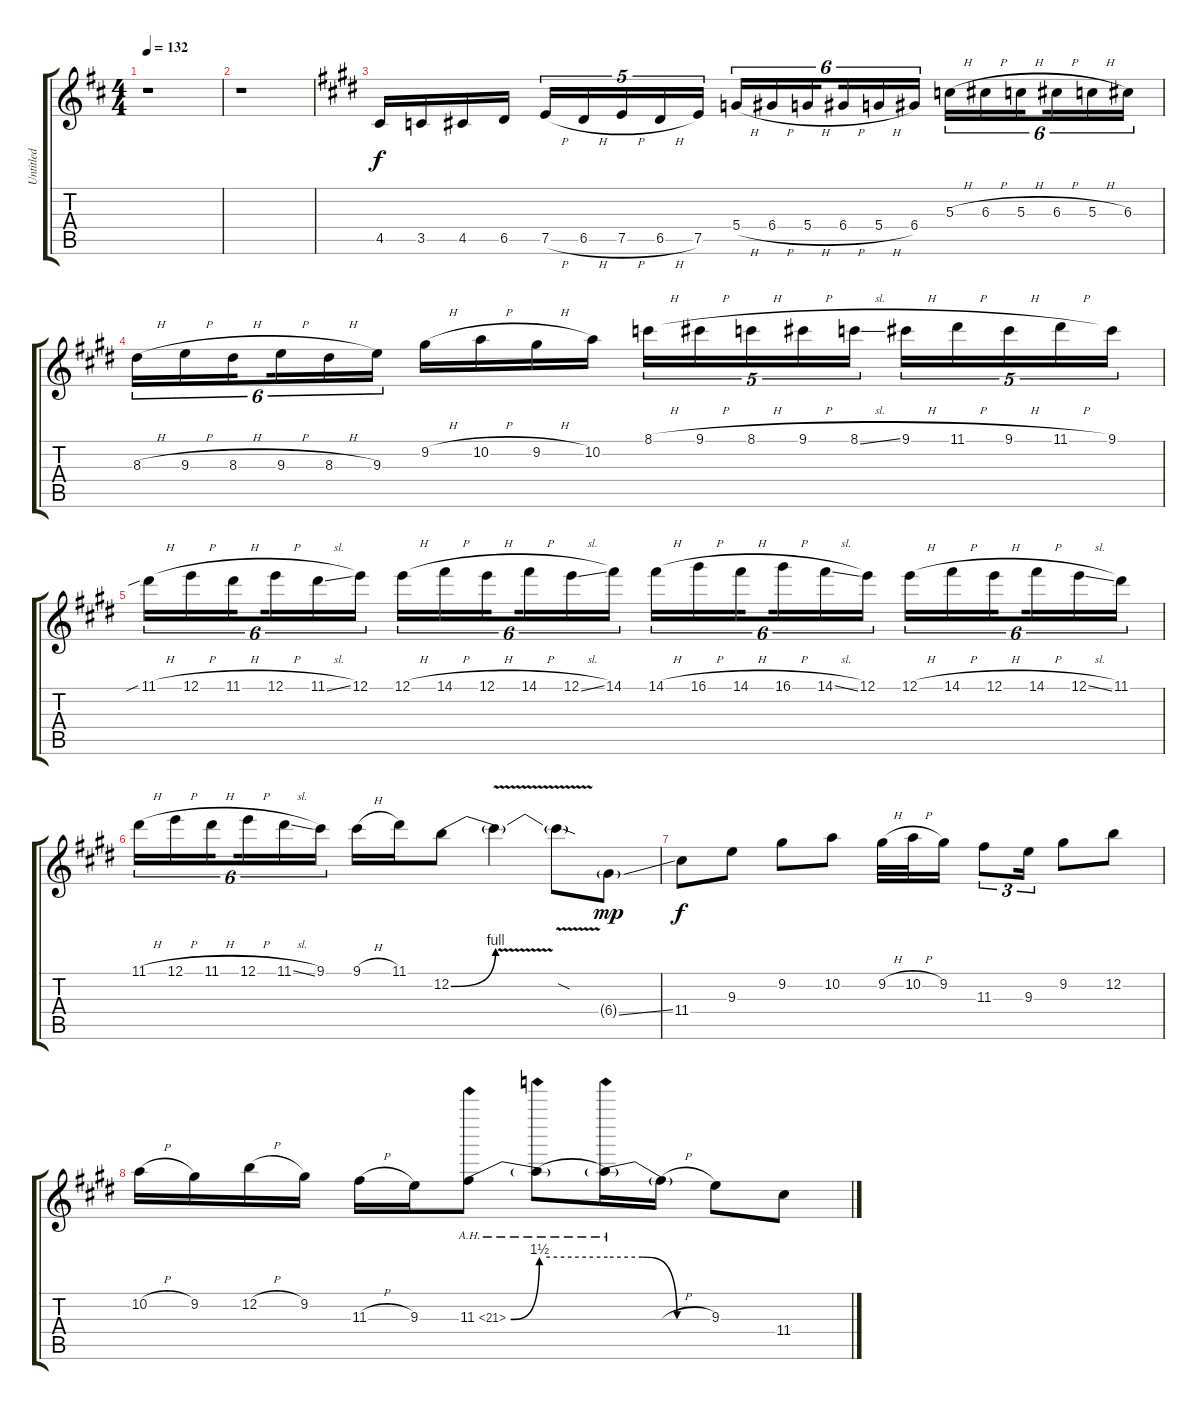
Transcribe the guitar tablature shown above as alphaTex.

\track ("Untitled" "Untitled") {instrument distortionguitar}
\staff {score tabs}
\tuning (E4 B3 G3 D3 A2 E2) {hide}
\ts (4 4)
\tempo 132
\clef g2
\ks d
r.1{dy f} |
r.1 |
\ks e
4.5.16 3.5.16 4.5.16 6.5.16 7.5{h}.16{tu (5 4)} 6.5{h}.16{tu (5 4)} 7.5{h}.16{tu (5 4)} 6.5{h}.16{tu (5 4)} 7.5.16{tu (5 4)} 5.4{h}.16{tu (6 4)} 6.4{h}.16{tu (6 4)} 5.4{h}.16{tu (6 4) beam splitsecondary} 6.4{h}.16{tu (6 4)} 5.4{h}.16{tu (6 4)} 6.4.16{tu (6 4)} 5.3{h}.16{tu (6 4)} 6.3{h}.16{tu (6 4)} 5.3{h}.16{tu (6 4) beam splitsecondary} 6.3{h}.16{tu (6 4)} 5.3{h}.16{tu (6 4)} 6.3.16{tu (6 4)} |
\ks c#minor
8.3{h}.16{tu (6 4)} 9.3{h}.16{tu (6 4)} 8.3{h}.16{tu (6 4) beam splitsecondary} 9.3{h}.16{tu (6 4)} 8.3{h}.16{tu (6 4)} 9.3.16{tu (6 4)} 9.2{h}.16 10.2{h}.16 9.2{h}.16 10.2.16 8.1{h}.16{tu (5 4)} 9.1{h}.16{tu (5 4)} 8.1{h}.16{tu (5 4)} 9.1{h}.16{tu (5 4)} 8.1{sl}.16{tu (5 4)} 9.1{h}.16{tu (5 4)} 11.1{h}.16{tu (5 4)} 9.1{h}.16{tu (5 4)} 11.1{h}.16{tu (5 4)} 9.1.16{tu (5 4)} |
\ks e
11.1{sib h}.16{tu (6 4)} 12.1{h}.16{tu (6 4)} 11.1{h}.16{tu (6 4) beam splitsecondary} 12.1{h}.16{tu (6 4)} 11.1{sl}.16{tu (6 4)} 12.1.16{tu (6 4)} 12.1{h}.16{tu (6 4)} 14.1{h}.16{tu (6 4)} 12.1{h}.16{tu (6 4) beam splitsecondary} 14.1{h}.16{tu (6 4)} 12.1{sl}.16{tu (6 4)} 14.1.16{tu (6 4)} 14.1{h}.16{tu (6 4)} 16.1{h}.16{tu (6 4)} 14.1{h}.16{tu (6 4) beam splitsecondary} 16.1{h}.16{tu (6 4)} 14.1{sl}.16{tu (6 4)} 12.1.16{tu (6 4)} 12.1{h}.16{tu (6 4)} 14.1{h}.16{tu (6 4)} 12.1{h}.16{tu (6 4) beam splitsecondary} 14.1{h}.16{tu (6 4)} 12.1{sl}.16{tu (6 4)} 11.1.16{tu (6 4)} |
\ks c#minor
11.1{h}.16{tu (6 4)} 12.1{h}.16{tu (6 4)} 11.1{h}.16{tu (6 4) beam splitsecondary} 12.1{h}.16{tu (6 4)} 11.1{sl}.16{tu (6 4)} 9.1.16{tu (6 4)} 9.1{h}.16 11.1.16 12.2{be (bend 0 0 60 4)}.8 12.2{v t}.4 12.2{sod t}.8 6.4{ss g}.8{dy mp} |
\ks e
11.4.8{dy f} 9.3.8 9.2.8 10.2.8 9.2{h}.32 10.2{h}.32 9.2.16 11.3.8{tu (3 2)} 9.3.16{tu (3 2)} 9.2.8 12.2.8 |
\ks c#minor
10.2{h}.16 9.2.16 12.2{h}.16 9.2.16 11.3{h}.16 9.3.16 11.3{be (bend 0 0 60 6) ah 10}.8 11.3{be (hold 0 6 60 6) ah 10 t}.8 11.3{be (custom 0 6 20 6 40 0 60 0) ah 10 t}.16 11.3{h t}.16 9.3.8 11.4.8
